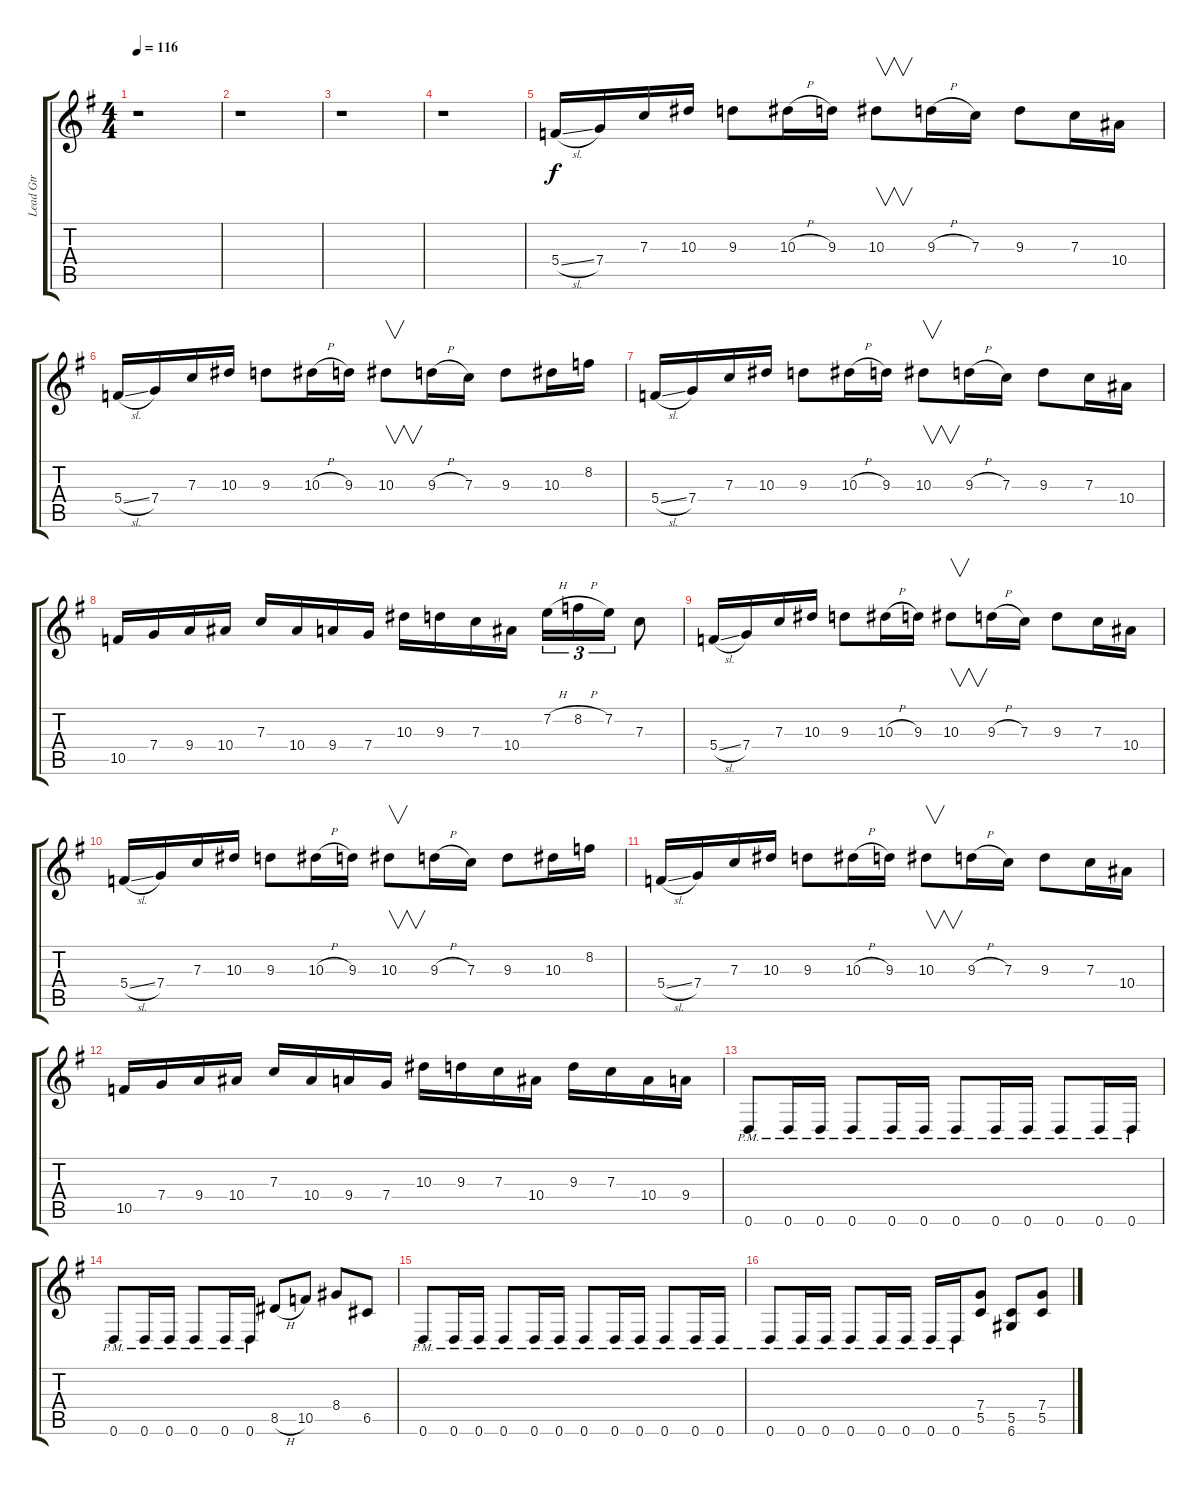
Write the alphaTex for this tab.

\track ("Lead Gtr" "Lead Gtr") {instrument acousticguitarsteel}
\staff {score tabs}
\tuning (D4 A3 F3 C3 G2 D2) {hide}
\ts (4 4)
\tempo 116
\clef g2
\ks eminor
r.1{dy f instrument acousticguitarsteel} |
r.1 |
r.1 |
r.1 |
5.4{sl}.16 7.4.16 7.3.16 10.3.16 9.3.8 10.3{h}.16 9.3.16 10.3.8{v} 9.3{h}.16 7.3.16 9.3.8 7.3.16 10.4.16 |
5.4{sl}.16 7.4.16 7.3.16 10.3.16 9.3.8 10.3{h}.16 9.3.16 10.3.8{v} 9.3{h}.16 7.3.16 9.3.8 10.3.16 8.2.16 |
5.4{sl}.16 7.4.16 7.3.16 10.3.16 9.3.8 10.3{h}.16 9.3.16 10.3.8{v} 9.3{h}.16 7.3.16 9.3.8 7.3.16 10.4.16 |
10.5.16 7.4.16 9.4.16 10.4.16 7.3.16 10.4.16 9.4.16 7.4.16 10.3.16 9.3.16 7.3.16 10.4.16 7.2{h}.16{tu (3 2)} 8.2{h}.16{tu (3 2)} 7.2.16{tu (3 2)} 7.3.8 |
5.4{sl}.16 7.4.16 7.3.16 10.3.16 9.3.8 10.3{h}.16 9.3.16 10.3.8{v} 9.3{h}.16 7.3.16 9.3.8 7.3.16 10.4.16 |
5.4{sl}.16 7.4.16 7.3.16 10.3.16 9.3.8 10.3{h}.16 9.3.16 10.3.8{v} 9.3{h}.16 7.3.16 9.3.8 10.3.16 8.2.16 |
5.4{sl}.16 7.4.16 7.3.16 10.3.16 9.3.8 10.3{h}.16 9.3.16 10.3.8{v} 9.3{h}.16 7.3.16 9.3.8 7.3.16 10.4.16 |
10.5.16 7.4.16 9.4.16 10.4.16 7.3.16 10.4.16 9.4.16 7.4.16 10.3.16 9.3.16 7.3.16 10.4.16 9.3.16 7.3.16 10.4.16 9.4.16 |
0.6{pm}.8 0.6{pm}.16 0.6{pm}.16 0.6{pm}.8 0.6{pm}.16 0.6{pm}.16 0.6{pm}.8 0.6{pm}.16 0.6{pm}.16 0.6{pm}.8 0.6{pm}.16 0.6{pm}.16 |
0.6{pm}.8 0.6{pm}.16 0.6{pm}.16 0.6{pm}.8 0.6{pm}.16 0.6{pm}.16 8.5{h}.8 10.5.8 8.4.8 6.5.8 |
0.6{pm}.8 0.6{pm}.16 0.6{pm}.16 0.6{pm}.8 0.6{pm}.16 0.6{pm}.16 0.6{pm}.8 0.6{pm}.16 0.6{pm}.16 0.6{pm}.8 0.6{pm}.16 0.6{pm}.16 |
0.6{pm}.8 0.6{pm}.16 0.6{pm}.16 0.6{pm}.8 0.6{pm}.16 0.6{pm}.16 0.6{pm}.16 0.6{pm}.16 (7.4 5.5).8 (5.5 6.6).8 (7.4 5.5).8
